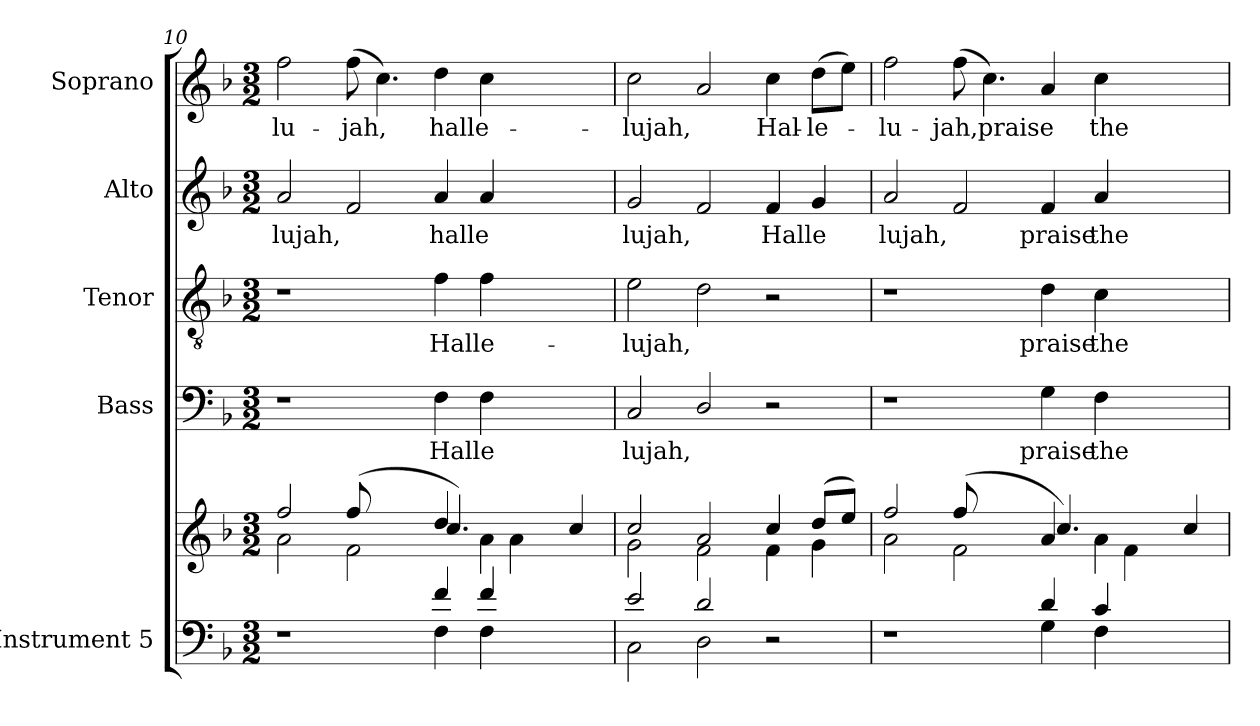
**kern	**kern	**kern	**text	**kern	**text	**kern	**text	**kern	**text
*part5	*part5	*part4	*part4	*part3	*part3	*part2	*part2	*part1	*part1
*staff6	*staff5	*staff4	*staff4	*staff3	*staff3	*staff2	*staff2	*staff1	*staff1
*I"Instrument 5	*	*I"Bass	*	*I"Tenor	*	*I"Alto	*	*I"Soprano	*
*clefF4	*clefG2	*clefF4	*	*clefGv2	*	*clefG2	*	*clefG2	*
*k[b-]	*k[b-]	*k[b-]	*	*k[b-]	*	*k[b-]	*	*k[b-]	*
*F:	*F:	*F:	*	*F:	*	*F:	*	*F:	*
*M3/2	*M3/2	*M3/2	*	*M3/2	*	*M3/2	*	*M3/2	*
=10	=10	=10	=10	=10	=10	=10	=10	=10	=10
*^	*^	*	*	*	*	*	*	*	*
!	!	!	!	!	!	!	!	!	!LO:LY:b	!	!LO:LY:b:cj
1ryy	1r	2ff/	2a\	1r	.	1r	.	2a/	lujah,	2ff\	-lu-
!	!	!	!	!	!	!	!	!	!	!	!LO:LY:b
.	.	(>8ff/	2f\	.	.	.	.	2f/	.	(>8ff\	-jah,
.	.	4.ryy	.	.	.	.	.	.	.	4.cc\)	.
!	!	!	!	!	!LO:LY:b:cj	!	!LO:LY:b:cj	!	!LO:LY:b:cj	!	!LO:LY:b:cj
4F\	4f/	4dd/	4.cc/)	4F\	Halle	4f\	Halle-	4a/	halle	4dd\	halle-
4f/	4F\	4a\	.	4F\	.	4f\	.	4a/	.	4cc\	.
.	.	.	4a\	.	.	.	.	.	.	.	.
4.ryy	4.ryy	4.ryy	.	4.ryy	.	4.ryy	.	4.ryy	.	4.ryy	.
.	.	.	4cc/	.	.	.	.	.	.	.	.
=11	=11	=11	=11	=11	=11	=11	=11	=11	=11	=11	=11
!	!	!	!	!	!LO:LY:b	!	!LO:LY:b	!	!LO:LY:b	!	!LO:LY:b
2C\	2e/	2cc/	2g\	2C/	lujah,	2e\	-lujah,	2g/	lujah,	2cc\	-lujah,
2d/	2D\	2a/	2f\	2D/	.	2d\	.	2f/	.	2a/	.
!	!	!	!	!	!	!	!	!	!LO:LY:b:cj	!	!LO:LY:b:cj
2ryy	2r	4cc/	4f\	2r	.	2r	.	4f/	Halle	4cc\	Hal-
!	!	!	!	!	!	!	!	!	!	!	!LO:LY:b:cj
.	.	(>8dd/L	4g\	.	.	.	.	4g/	.	(>8dd\L	-le-
.	.	8ee/J)	.	.	.	.	.	.	.	8ee\J)	.
=12	=12	=12	=12	=12	=12	=12	=12	=12	=12	=12	=12
!	!	!	!	!	!	!	!	!	!LO:LY:b	!	!LO:LY:b:cj
1ryy	1r	2ff/	2a\	1r	.	1r	.	2a/	lujah,	2ff\	-lu-
!	!	!	!	!	!	!	!	!	!	!	!LO:LY:b
.	.	(>8ff/	2f\	.	.	.	.	2f/	.	(>8ff\	-jah,
!	!	!	!	!	!	!	!	!	!	!	!LO:LY:b
.	.	4.ryy	.	.	.	.	.	.	.	4.cc\)	praise
!	!	!	!	!	!LO:LY:b:cj	!	!LO:LY:b:cj	!	!LO:LY:b:cj	!	!
4G\	4d/	4a/	4.cc/)	4G\	praise	4d\	praise	4f/	praise	4a/	.
!	!	!	!	!	!LO:LY:b:cj	!	!LO:LY:b:cj	!	!LO:LY:b:cj	!	!LO:LY:b:cj
4F\	4c/	4a\	.	4F\	the	4c\	the	4a/	the	4cc\	the
.	.	.	4f\	.	.	.	.	.	.	.	.
4.ryy	4.ryy	4.ryy	.	4.ryy	.	4.ryy	.	4.ryy	.	4.ryy	.
.	.	.	4cc/	.	.	.	.	.	.	.	.
*v	*v	*	*	*	*	*	*	*	*	*	*
*	*v	*v	*	*	*	*	*	*	*	*
=	=	=	=	=	=	=	=	=	=
*-	*-	*-	*-	*-	*-	*-	*-	*-	*-
